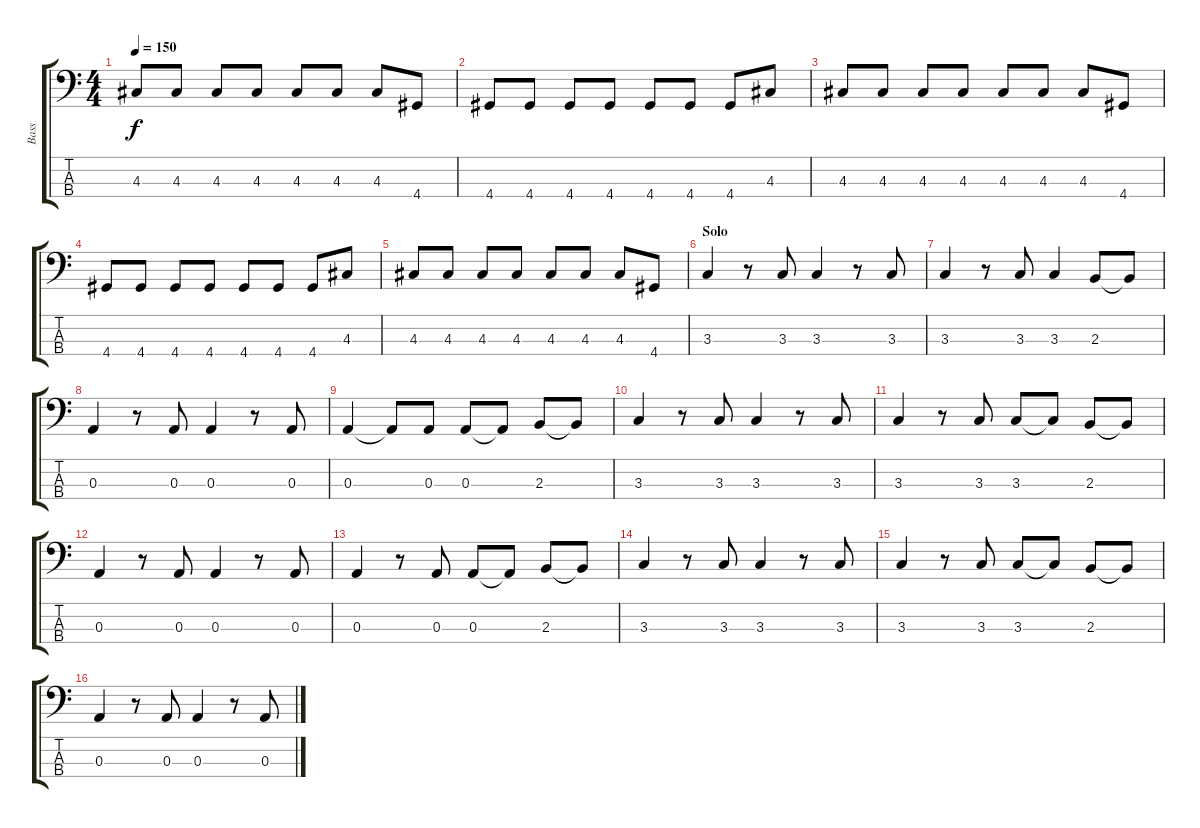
\track ("Bass" "Bass") {instrument electricbassfinger}
\staff {score tabs}
\tuning (G2 D2 A1 E1) {hide}
\ts (4 4)
\tempo 150
\clef f4
\ks c
4.3.8{dy f} 4.3.8 4.3.8 4.3.8 4.3.8 4.3.8 4.3.8 4.4.8 |
4.4.8 4.4.8 4.4.8 4.4.8 4.4.8 4.4.8 4.4.8 4.3.8 |
4.3.8 4.3.8 4.3.8 4.3.8 4.3.8 4.3.8 4.3.8 4.4.8 |
4.4.8 4.4.8 4.4.8 4.4.8 4.4.8 4.4.8 4.4.8 4.3.8 |
4.3.8 4.3.8 4.3.8 4.3.8 4.3.8 4.3.8 4.3.8 4.4.8 |
\section ("" "Solo")
3.3.4 r.8 3.3.8 3.3.4 r.8 3.3.8 |
3.3.4 r.8 3.3.8 3.3.4 2.3.8 2.3{t}.8 |
0.3.4 r.8 0.3.8 0.3.4 r.8 0.3.8 |
0.3.4 0.3{t}.8 0.3.8 0.3.8 0.3{t}.8 2.3.8 2.3{t}.8 |
3.3.4 r.8 3.3.8 3.3.4 r.8 3.3.8 |
3.3.4 r.8 3.3.8 3.3.8 3.3{t}.8 2.3.8 2.3{t}.8 |
0.3.4 r.8 0.3.8 0.3.4 r.8 0.3.8 |
0.3.4 r.8 0.3.8 0.3.8 0.3{t}.8 2.3.8 2.3{t}.8 |
3.3.4 r.8 3.3.8 3.3.4 r.8 3.3.8 |
3.3.4 r.8 3.3.8 3.3.8 3.3{t}.8 2.3.8 2.3{t}.8 |
0.3.4 r.8 0.3.8 0.3.4 r.8 0.3.8
